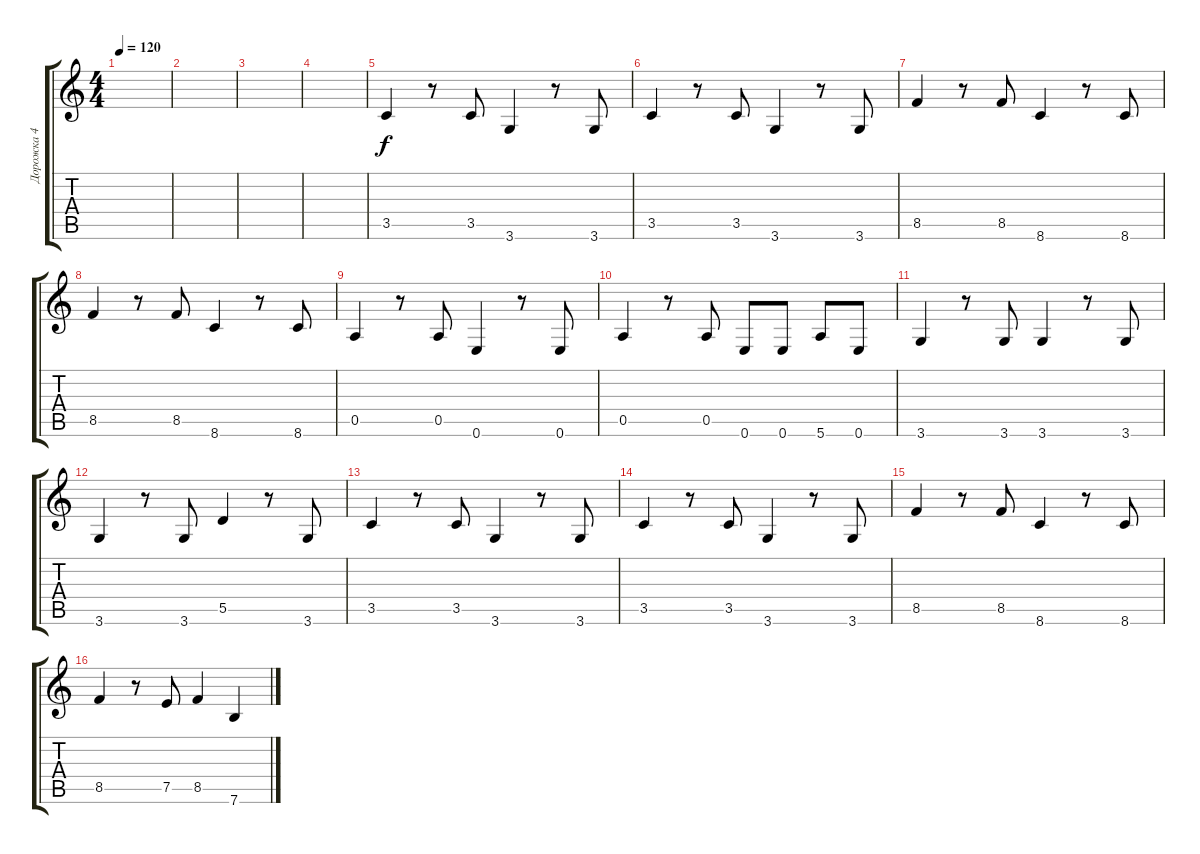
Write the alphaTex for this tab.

\track ("Дорожка 4" "Дорожка 4") {instrument electricbassfinger}
\staff {score tabs}
\tuning (E4 B3 G3 D3 A2 E2) {hide}
\ts (4 4)
\tempo 120
\clef g2
\ks c
|
|
|
|
3.5.4 r.8 3.5.8 3.6.4 r.8 3.6.8 |
3.5.4 r.8 3.5.8 3.6.4 r.8 3.6.8 |
8.5.4 r.8 8.5.8 8.6.4 r.8 8.6.8 |
8.5.4 r.8 8.5.8 8.6.4 r.8 8.6.8 |
0.5.4 r.8 0.5.8 0.6.4 r.8 0.6.8 |
0.5.4 r.8 0.5.8 0.6.8 0.6.8 5.6.8 0.6.8 |
3.6.4 r.8 3.6.8 3.6.4 r.8 3.6.8 |
3.6.4 r.8 3.6.8 5.5.4 r.8 3.6.8 |
3.5.4 r.8 3.5.8 3.6.4 r.8 3.6.8 |
3.5.4 r.8 3.5.8 3.6.4 r.8 3.6.8 |
8.5.4 r.8 8.5.8 8.6.4 r.8 8.6.8 |
8.5.4 r.8 7.5.8 8.5.4 7.6.4
